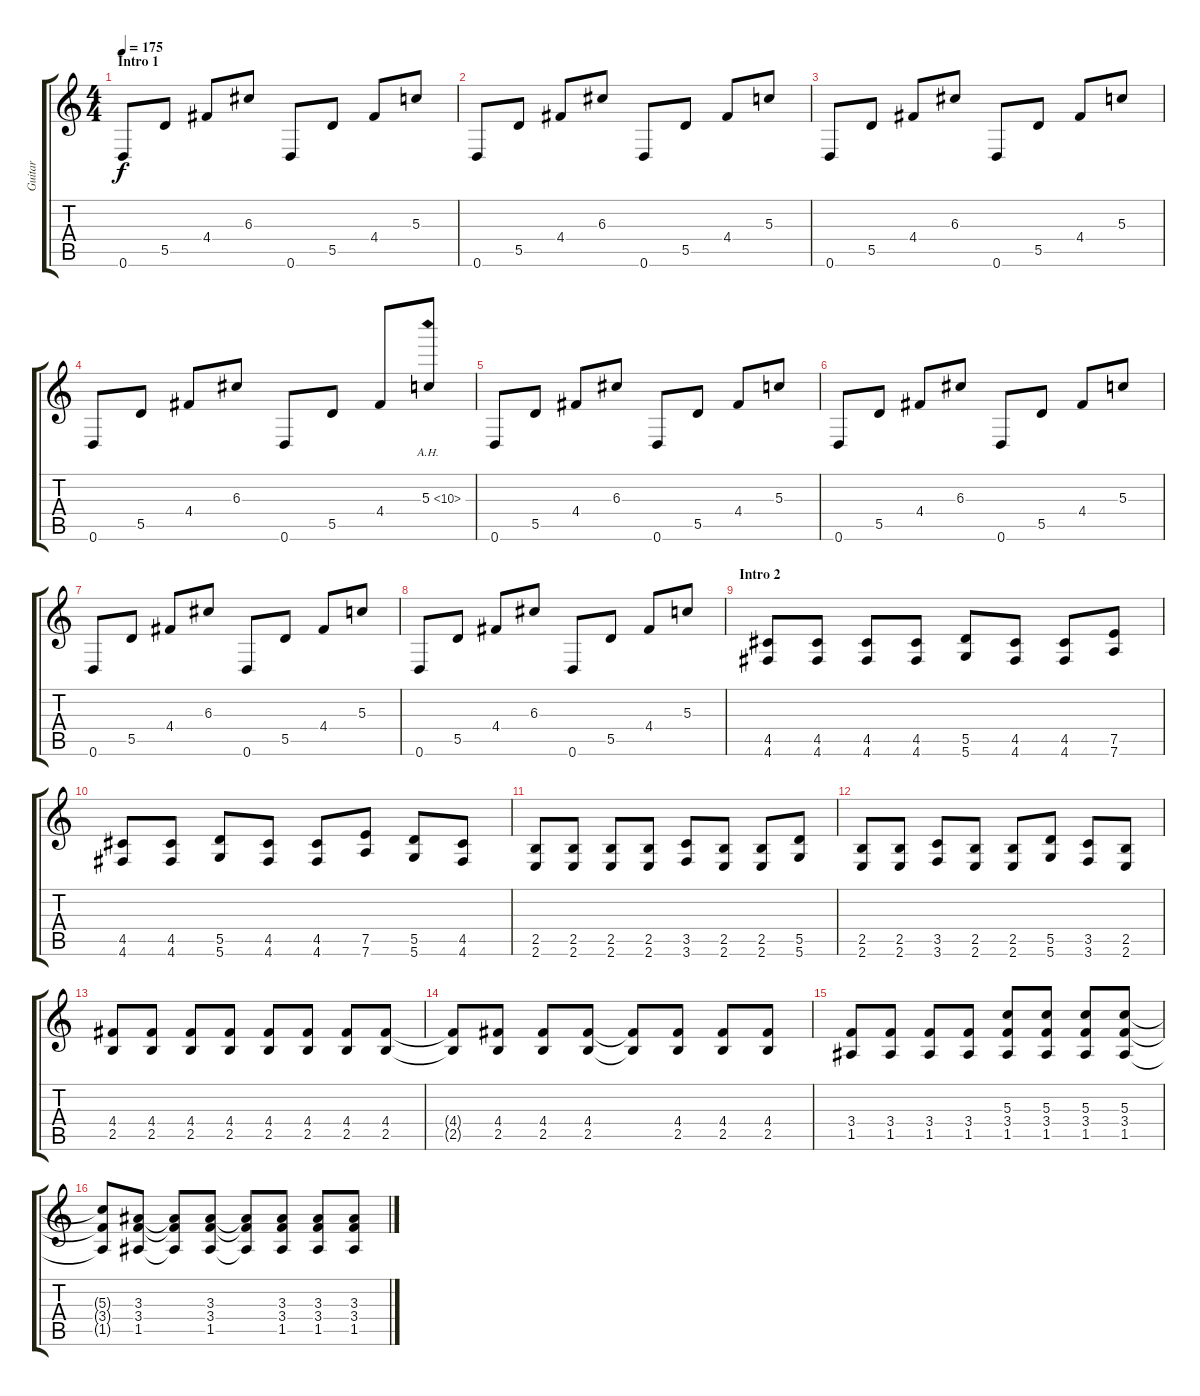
\track ("Guitar" "Guitar") {instrument distortionguitar}
\staff {score tabs}
\tuning (E4 B3 G3 D3 A2 D2) {hide}
\ts (4 4)
\section ("" "Intro 1")
\tempo 175
\clef g2
\ks c
0.6.8{dy f instrument distortionguitar} 5.5.8 4.4.8 6.3.8 0.6.8 5.5.8 4.4.8 5.3.8 |
0.6.8 5.5.8 4.4.8 6.3.8 0.6.8 5.5.8 4.4.8 5.3.8 |
0.6.8 5.5.8 4.4.8 6.3.8 0.6.8 5.5.8 4.4.8 5.3.8 |
0.6.8 5.5.8 4.4.8 6.3.8 0.6.8 5.5.8 4.4.8 5.3{ah 5}.8 |
0.6.8 5.5.8 4.4.8 6.3.8 0.6.8 5.5.8 4.4.8 5.3.8 |
0.6.8 5.5.8 4.4.8 6.3.8 0.6.8 5.5.8 4.4.8 5.3.8 |
0.6.8 5.5.8 4.4.8 6.3.8 0.6.8 5.5.8 4.4.8 5.3.8 |
0.6.8 5.5.8 4.4.8 6.3.8 0.6.8 5.5.8 4.4.8 5.3.8 |
\section ("" "Intro 2")
(4.5 4.6).8 (4.5 4.6).8 (4.5 4.6).8 (4.5 4.6).8 (5.5 5.6).8 (4.5 4.6).8 (4.5 4.6).8 (7.5 7.6).8 |
(4.5 4.6).8 (4.5 4.6).8 (5.5 5.6).8 (4.5 4.6).8 (4.5 4.6).8 (7.5 7.6).8 (5.5 5.6).8 (4.5 4.6).8 |
(2.5 2.6).8 (2.5 2.6).8 (2.5 2.6).8 (2.5 2.6).8 (3.5 3.6).8 (2.5 2.6).8 (2.5 2.6).8 (5.5 5.6).8 |
(2.5 2.6).8 (2.5 2.6).8 (3.5 3.6).8 (2.5 2.6).8 (2.5 2.6).8 (5.5 5.6).8 (3.5 3.6).8 (2.5 2.6).8 |
(4.4 2.5).8 (4.4 2.5).8 (4.4 2.5).8 (4.4 2.5).8 (4.4 2.5).8 (4.4 2.5).8 (4.4 2.5).8 (4.4 2.5).8 |
(4.4{t} 2.5{t}).8 (4.4 2.5).8 (4.4 2.5).8 (4.4 2.5).8 (4.4{t} 2.5{t}).8 (4.4 2.5).8 (4.4 2.5).8 (4.4 2.5).8 |
(3.4 1.5).8 (3.4 1.5).8 (3.4 1.5).8 (3.4 1.5).8 (5.3 3.4 1.5).8 (5.3 3.4 1.5).8 (5.3 3.4 1.5).8 (5.3 3.4 1.5).8 |
(5.3{t} 3.4{t} 1.5{t}).8 (3.3 3.4 1.5).8 (3.3{t} 3.4{t} 1.5{t}).8 (3.3 3.4 1.5).8 (3.3{t} 3.4{t} 1.5{t}).8 (3.3 3.4 1.5).8 (3.3 3.4 1.5).8 (3.3 3.4 1.5).8
